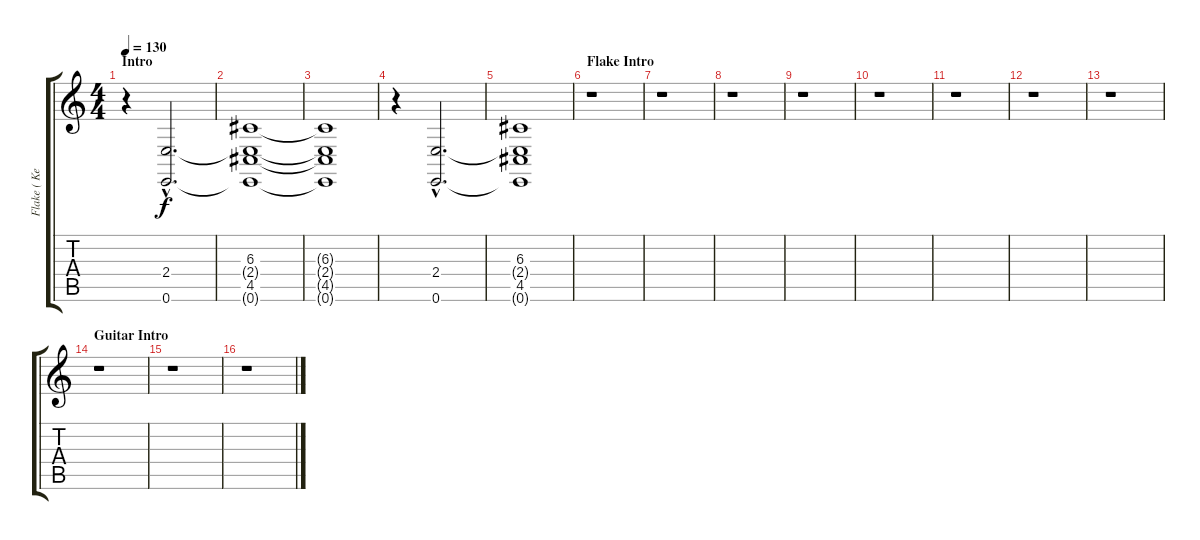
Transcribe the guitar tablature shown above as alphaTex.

\track ("Flake ( Keys 1 )" "Flake ( Ke") {instrument seashore}
\staff {score tabs}
\tuning (E4 B3 G3 D3 A2 E2) {hide}
\ts (4 4)
\section ("" "Intro")
\tempo 130
\clef g2
\ks c
r.4{dy f instrument seashore} (2.4{hac} 0.6{hac}).2{d} |
(6.3 2.4{t} 4.5 0.6{t}).1 |
(6.3{t} 2.4{t} 4.5{t} 0.6{t}).1 |
r.4 (2.4{hac} 0.6{hac}).2{d} |
(6.3 2.4{t} 4.5 0.6{t}).1 |
\section ("" "Flake Intro")
r.1 |
r.1 |
r.1 |
r.1 |
r.1 |
r.1 |
r.1 |
r.1 |
\section ("" "Guitar Intro")
r.1 |
r.1 |
r.1
